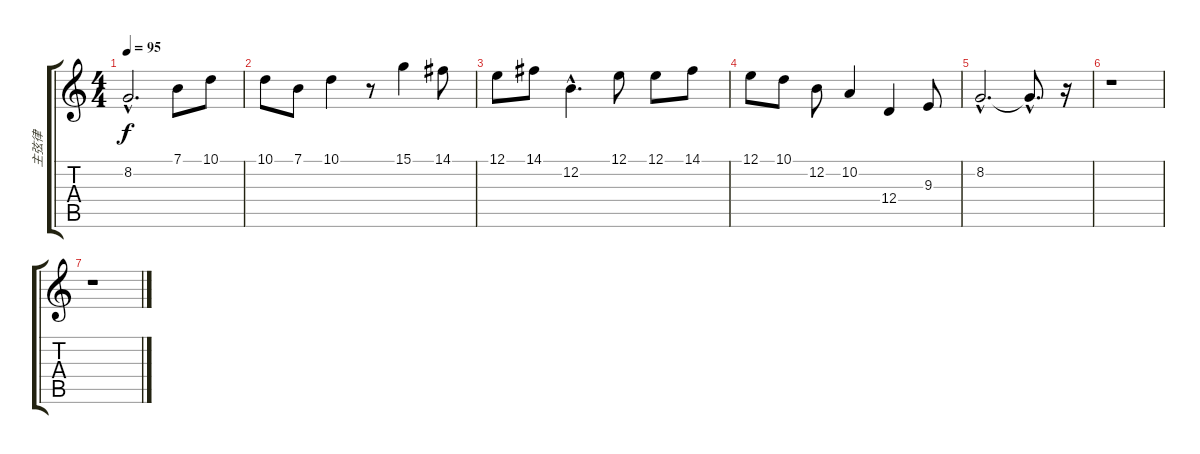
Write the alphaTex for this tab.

\track ("主弦律" "主弦律") {instrument clarinet}
\staff {score tabs}
\tuning (E4 B3 G3 D3 A2 E2) {hide}
\ts (4 4)
\tempo 95
\clef g2
\ks c
8.2{hac}.2{d dy f} 7.1.8 10.1.8 |
10.1.8 7.1.8 10.1.4 r.8 15.1.4 14.1.8 |
12.1.8 14.1.8 12.2{hac}.4{d} 12.1.8 12.1.8 14.1.8 |
12.1.8 10.1.8 12.2.8 10.2.4 12.4.4 9.3.8 |
8.2{hac}.2{d} 8.2{hac t}.8{d} r.16 |
r.1 |
r.1
